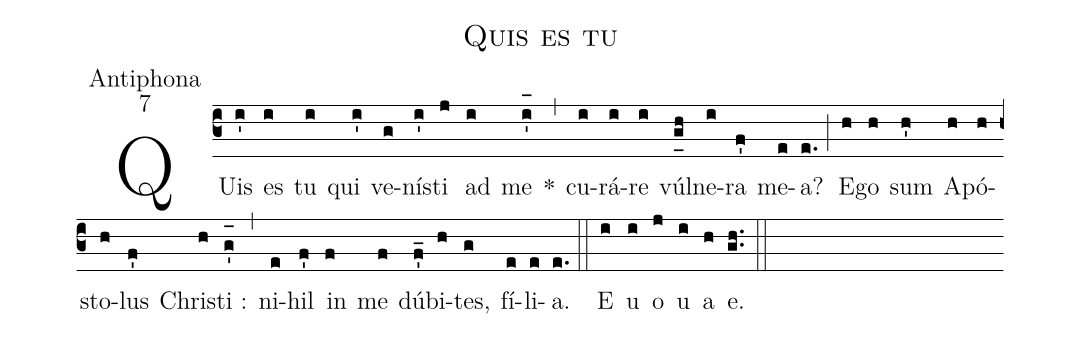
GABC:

name:Quis es tu;
office-part:Antiphona;
mode:7;
%%
(c3) QUis(i') es(i) tu(i) qui(i') ve(g)ní(i')sti(j) ad(i) me(i'_[oh:h]) *(,) cu(i)rá(i)re(i) vúl(g_[uh:l]h)ne(i)ra(f') me(e)a?(e.) (;) E(h)go(h) sum(h') A(h)pó(h)sto(h)lus(f') Chri(h)sti :(g'_[oh:h]) (,) ni(e)hil(f') in(f) me(f) dú(f'_)bi(h)tes,(g) fí(e)li(e)a.(e.) (::) <eu>E(i) u(i) o(j) u(i) a(h) e.</eu>(gh..) (::)
